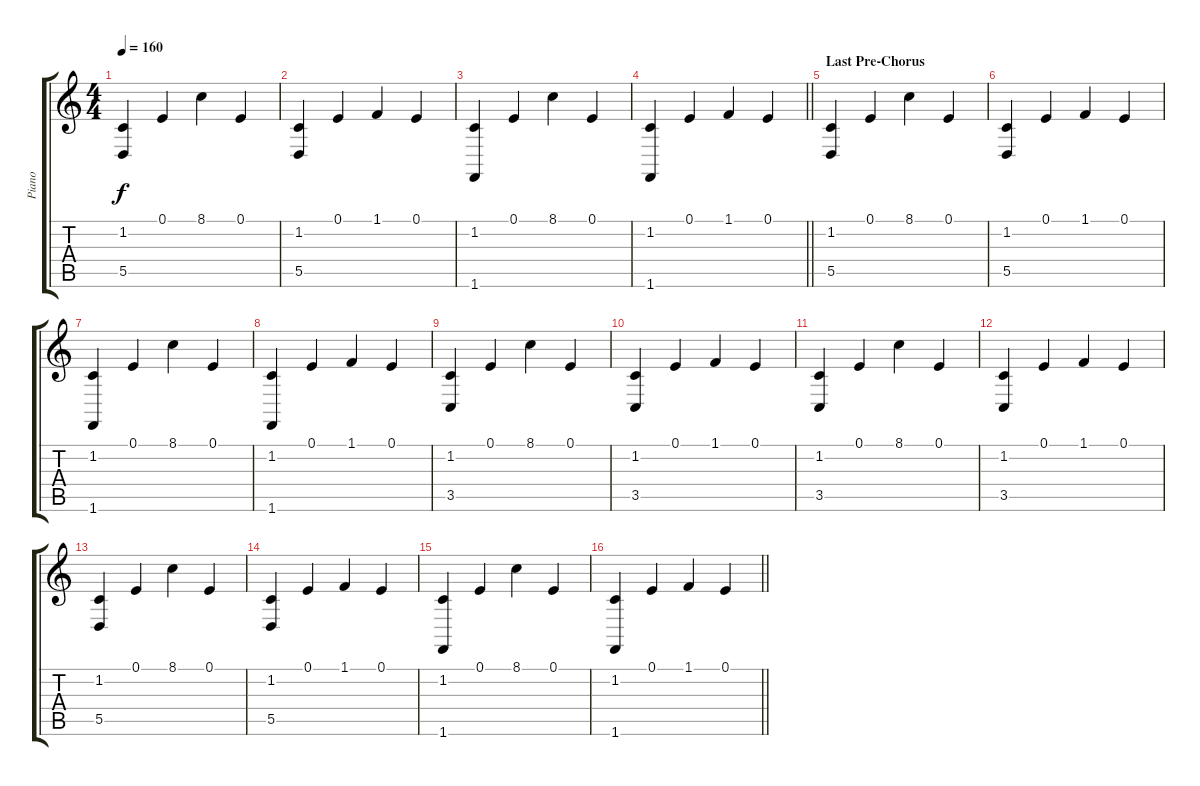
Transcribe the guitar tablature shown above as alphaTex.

\track ("Piano" "Piano") {instrument electricgrandpiano}
\staff {score tabs}
\tuning (E4 B3 G3 D3 A2 E2) {hide}
\ts (4 4)
\tempo 160
\clef g2
\ks c
(1.2 5.5).4{dy f} 0.1.4 8.1.4 0.1.4 |
(1.2 5.5).4 0.1.4 1.1.4 0.1.4 |
(1.2 1.6).4 0.1.4 8.1.4 0.1.4 |
\barLineRight lightlight
(1.2 1.6).4 0.1.4 1.1.4 0.1.4 |
\section ("" "Last Pre-Chorus")
(1.2 5.5).4 0.1.4 8.1.4 0.1.4 |
(1.2 5.5).4 0.1.4 1.1.4 0.1.4 |
(1.2 1.6).4 0.1.4 8.1.4 0.1.4 |
(1.2 1.6).4 0.1.4 1.1.4 0.1.4 |
(1.2 3.5).4 0.1.4 8.1.4 0.1.4 |
(1.2 3.5).4 0.1.4 1.1.4 0.1.4 |
(1.2 3.5).4 0.1.4 8.1.4 0.1.4 |
(1.2 3.5).4 0.1.4 1.1.4 0.1.4 |
(1.2 5.5).4 0.1.4 8.1.4 0.1.4 |
(1.2 5.5).4 0.1.4 1.1.4 0.1.4 |
(1.2 1.6).4 0.1.4 8.1.4 0.1.4 |
\barLineRight lightlight
(1.2 1.6).4 0.1.4 1.1.4 0.1.4
